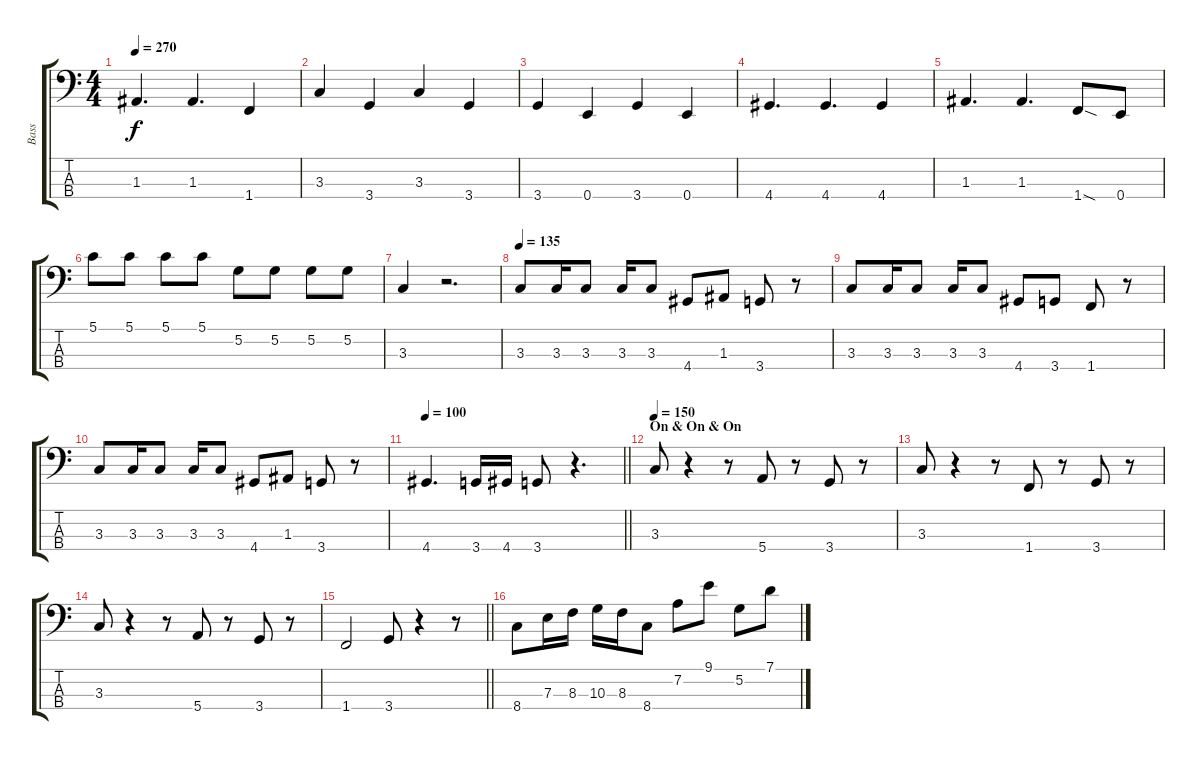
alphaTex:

\track ("Bass" "Bass") {instrument electricbassfinger}
\staff {score tabs}
\tuning (G2 D2 A1 E1) {hide}
\ts (4 4)
\tempo 270
\clef f4
\ks c
1.3.4{d dy f} 1.3.4{d} 1.4.4 |
3.3.4 3.4.4 3.3.4 3.4.4 |
3.4.4 0.4.4 3.4.4 0.4.4 |
4.4.4{d} 4.4.4{d} 4.4.4 |
1.3.4{d} 1.3.4{d} 1.4{sod}.8 0.4.8 |
5.1.8 5.1.8 5.1.8 5.1.8 5.2.8 5.2.8 5.2.8 5.2.8 |
3.3.4 r.2{d} |
\tempo 135
3.3.8 3.3.16 3.3.8 3.3.16 3.3.8 4.4.8 1.3.8 3.4.8 r.8 |
3.3.8 3.3.16 3.3.8 3.3.16 3.3.8 4.4.8 3.4.8 1.4.8 r.8 |
3.3.8 3.3.16 3.3.8 3.3.16 3.3.8 4.4.8 1.3.8 3.4.8 r.8 |
\tempo 100
\barLineRight lightlight
4.4.4{d} 3.4.16 4.4.16 3.4.8 r.4{d} |
\section ("" "On & On & On")
\tempo 150
3.3.8 r.4 r.8 5.4.8 r.8 3.4.8 r.8 |
3.3.8 r.4 r.8 1.4.8 r.8 3.4.8 r.8 |
3.3.8 r.4 r.8 5.4.8 r.8 3.4.8 r.8 |
\barLineRight lightlight
1.4.2 3.4.8 r.4 r.8 |
8.4.8 7.3.16 8.3.16 10.3.16 8.3.16 8.4.8 7.2.8 9.1.8 5.2.8 7.1.8
